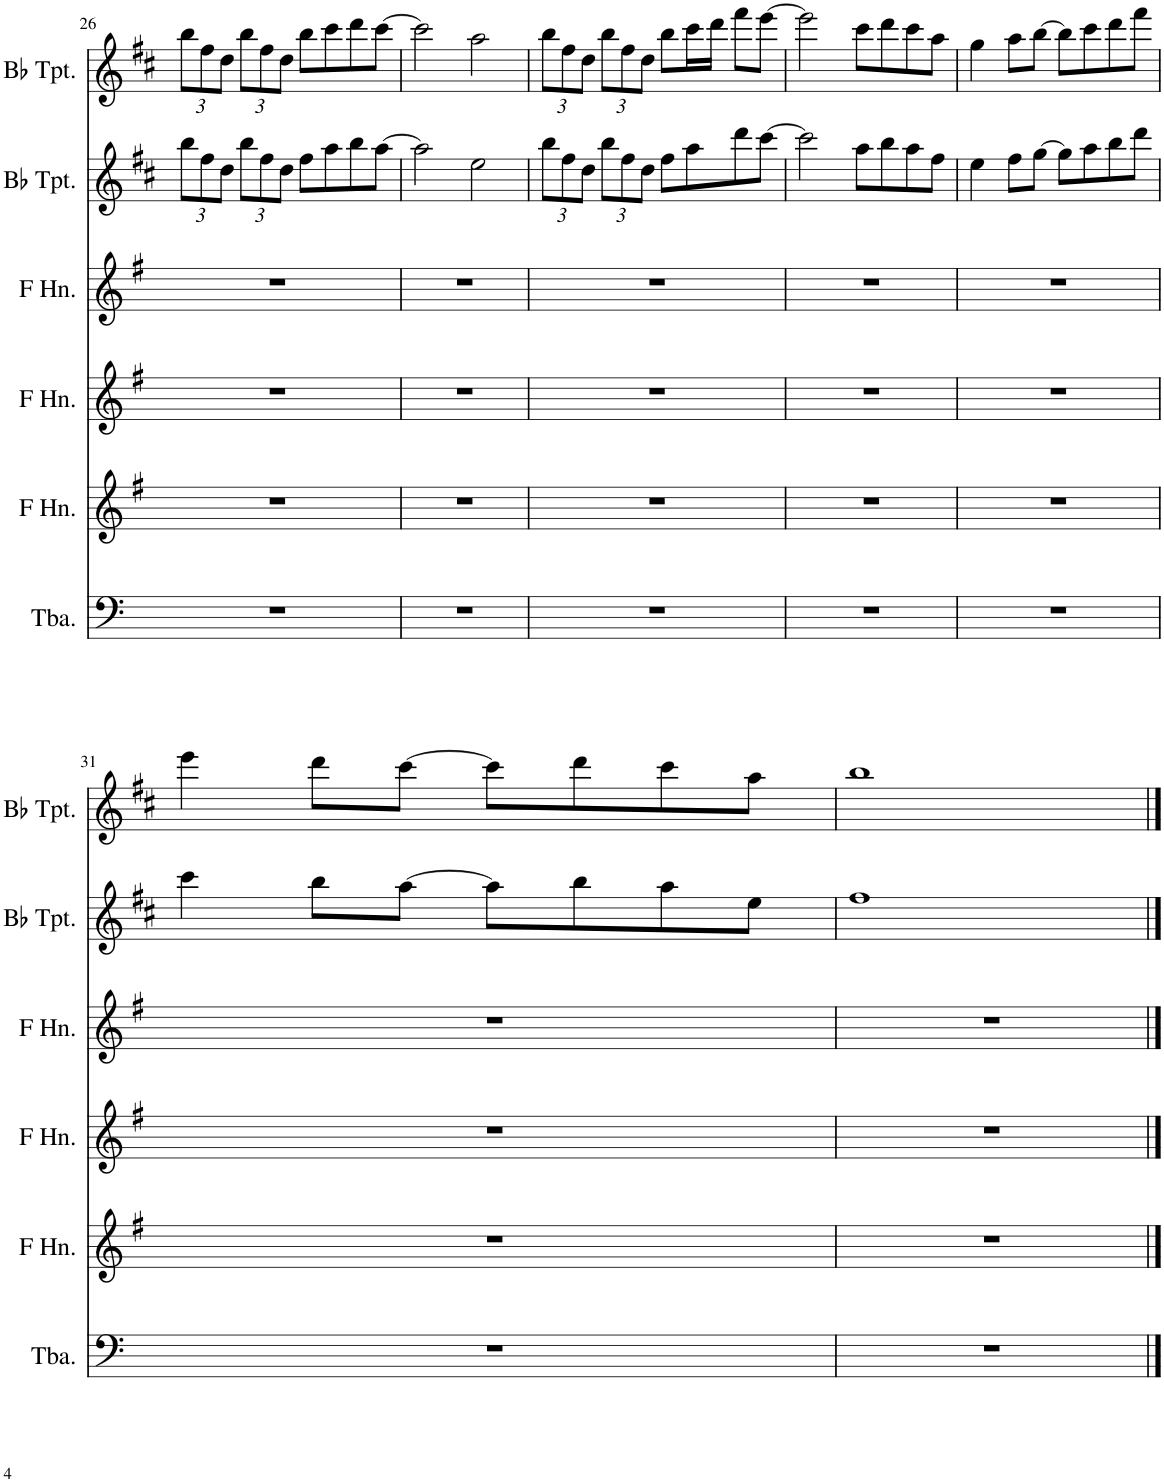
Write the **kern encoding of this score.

**kern	**kern	**kern	**kern	**kern	**kern
*part6	*part5	*part4	*part3	*part2	*part1
*staff6	*staff5	*staff4	*staff3	*staff2	*staff1
*I"Tuba	*I"Horn in F	*I"Horn in F	*I"Horn in F	*I"Bb Trumpet	*I"Bb Trumpet
*I'Tba.	*	*	*	*I'Bb Tpt.	*I'Bb Tpt.
!!LO:PB:g=z
*clefF4	*clefG2	*clefG2	*clefG2	*clefG2	*clefG2
*	*Trd4c7	*Trd4c7	*Trd4c7	*Trd1c2	*Trd1c2
*k[]	*k[f#]	*k[f#]	*k[f#]	*k[f#c#]	*k[f#c#]
*M4/4	*M4/4	*M4/4	*M4/4	*M4/4	*M4/4
*	*	*	*	*Xbrackettup	*Xbrackettup
=26	=26	=26	=26	=26	=26
1r	1r	1r	1r	12bb\L	12bb\L
.	.	.	.	12ff#\	12ff#\
.	.	.	.	12dd\J	12dd\J
.	.	.	.	12bb\L	12bb\L
.	.	.	.	12ff#\	12ff#\
.	.	.	.	12dd\J	12dd\J
.	.	.	.	8ff#\L	8bb\L
.	.	.	.	8aa\	8ccc#\
.	.	.	.	8bb\	8ddd\
.	.	.	.	[8aa\J	[8ccc#\J
=27	=27	=27	=27	=27	=27
1r	1r	1r	1r	2aa\]	2ccc#\]
.	.	.	.	2ee\	2aa\
=28	=28	=28	=28	=28	=28
1r	1r	1r	1r	12bb\L	12bb\L
.	.	.	.	12ff#\	12ff#\
.	.	.	.	12dd\J	12dd\J
.	.	.	.	12bb\L	12bb\L
.	.	.	.	12ff#\	12ff#\
.	.	.	.	12dd\J	12dd\J
.	.	.	.	8ff#\L	8bb\L
.	.	.	.	8aa\	16ccc#\L
.	.	.	.	.	16ddd\JJ
.	.	.	.	8ddd\	8fff#\L
.	.	.	.	[8ccc#\J	[8eee\J
=29	=29	=29	=29	=29	=29
1r	1r	1r	1r	2ccc#\]	2eee\]
.	.	.	.	8aa\L	8ccc#\L
.	.	.	.	8bb\	8ddd\
.	.	.	.	8aa\	8ccc#\
.	.	.	.	8ff#\J	8aa\J
=30	=30	=30	=30	=30	=30
1r	1r	1r	1r	4ee\	4gg\
.	.	.	.	8ff#\L	8aa\L
.	.	.	.	[8gg\J	[8bb\J
.	.	.	.	8gg\L]	8bb\L]
.	.	.	.	8aa\	8ccc#\
.	.	.	.	8bb\	8ddd\
.	.	.	.	8ddd\J	8fff#\J
!!LO:LB:g=z
=31	=31	=31	=31	=31	=31
1r	1r	1r	1r	4ccc#\	4eee\
.	.	.	.	8bb\L	8ddd\L
.	.	.	.	[8aa\J	[8ccc#\J
.	.	.	.	8aa\L]	8ccc#\L]
.	.	.	.	8bb\	8ddd\
.	.	.	.	8aa\	8ccc#\
.	.	.	.	8ee\J	8aa\J
=32	=32	=32	=32	=32	=32
1r	1r	1r	1r	1ff#	1bb
==	==	==	==	==	==
*-	*-	*-	*-	*-	*-
